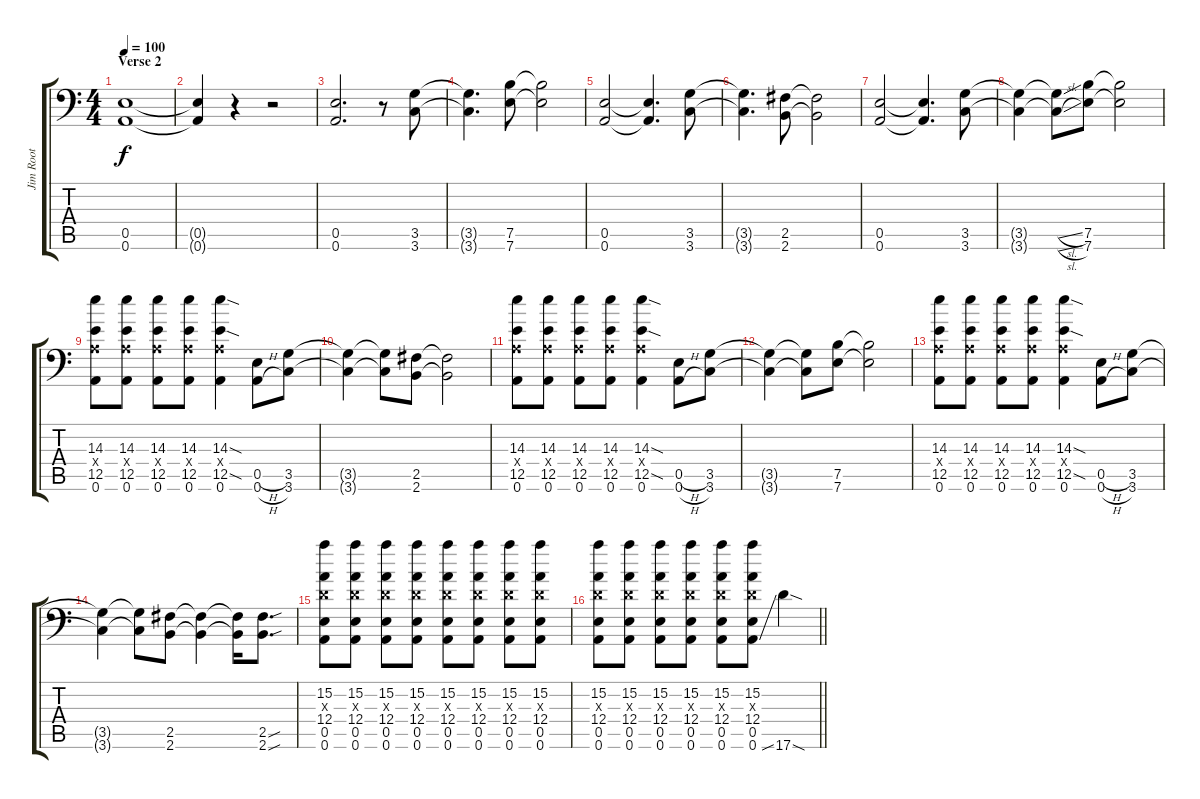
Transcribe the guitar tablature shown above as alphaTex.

\track ("Jim Root" "Jim Root") {instrument distortionguitar}
\staff {score tabs}
\tuning (B3 Gb3 D3 A2 E2 A1) {hide}
\ts (4 4)
\section ("" "Verse 2")
\tempo 100
\clef f4
\ks c
(0.5 0.6).1{dy f} |
(0.5{t} 0.6{t}).4 r.4 r.2 |
(0.5 0.6).2{d} r.8 (3.5 3.6).8 |
(3.5{t} 3.6{t}).4{d} (7.5 7.6).8 (7.5{t} 7.6{t}).2 |
(0.5 0.6).2 (0.5{t} 0.6{t}).4{d} (3.5 3.6).8 |
(3.5{t} 3.6{t}).4{d} (2.5 2.6).8 (2.5{t} 2.6{t}).2 |
(0.5 0.6).2 (0.5{t} 0.6{t}).4{d} (3.5 3.6).8 |
(3.5{t} 3.6{t}).4 (3.5{sl t} 3.6{sl t}).8 (7.5 7.6).8 (7.5{t} 7.6{t}).2 |
(14.3 0.4{x} 12.5 0.6).8 (14.3 0.4{x} 12.5 0.6).8 (14.3 0.4{x} 12.5 0.6).8 (14.3 0.4{x} 12.5 0.6).8 (14.3{sod} 0.4{x} 12.5{sod} 0.6).4 (0.5{h} 0.6{h}).8 (3.5 3.6).8 |
(3.5{t} 3.6{t}).4 (3.5{t} 3.6{t}).8 (2.5 2.6).8 (2.5{t} 2.6{t}).2 |
(14.3 0.4{x} 12.5 0.6).8 (14.3 0.4{x} 12.5 0.6).8 (14.3 0.4{x} 12.5 0.6).8 (14.3 0.4{x} 12.5 0.6).8 (14.3{sod} 0.4{x} 12.5{sod} 0.6).4 (0.5{h} 0.6{h}).8 (3.5 3.6).8 |
(3.5{t} 3.6{t}).4 (3.5{t} 3.6{t}).8 (7.5 7.6).8 (7.5{t} 7.6{t}).2 |
(14.3 0.4{x} 12.5 0.6).8 (14.3 0.4{x} 12.5 0.6).8 (14.3 0.4{x} 12.5 0.6).8 (14.3 0.4{x} 12.5 0.6).8 (14.3{sod} 0.4{x} 12.5{sod} 0.6).4 (0.5{h} 0.6{h}).8 (3.5 3.6).8 |
(3.5{t} 3.6{t}).4 (3.5{t} 3.6{t}).8 (2.5 2.6).8 (2.5{t} 2.6{t}).4 (2.5{t} 2.6{t}).16 (2.5{sou} 2.6{sou}).8{d} |
(15.2 0.3{x} 12.4 0.5 0.6).8 (15.2 0.3{x} 12.4 0.5 0.6).8 (15.2 0.3{x} 12.4 0.5 0.6).8 (15.2 0.3{x} 12.4 0.5 0.6).8 (15.2 0.3{x} 12.4 0.5 0.6).8 (15.2 0.3{x} 12.4 0.5 0.6).8 (15.2 0.3{x} 12.4 0.5 0.6).8 (15.2 0.3{x} 12.4 0.5 0.6).8 |
\barLineRight lightlight
(15.2 0.3{x} 12.4 0.5 0.6).8 (15.2 0.3{x} 12.4 0.5 0.6).8 (15.2 0.3{x} 12.4 0.5 0.6).8 (15.2 0.3{x} 12.4 0.5 0.6).8 (15.2 0.3{x} 12.4 0.5 0.6).8 (15.2 0.3{x} 12.4 0.5 0.6{ss}).8 17.6{sod}.4
